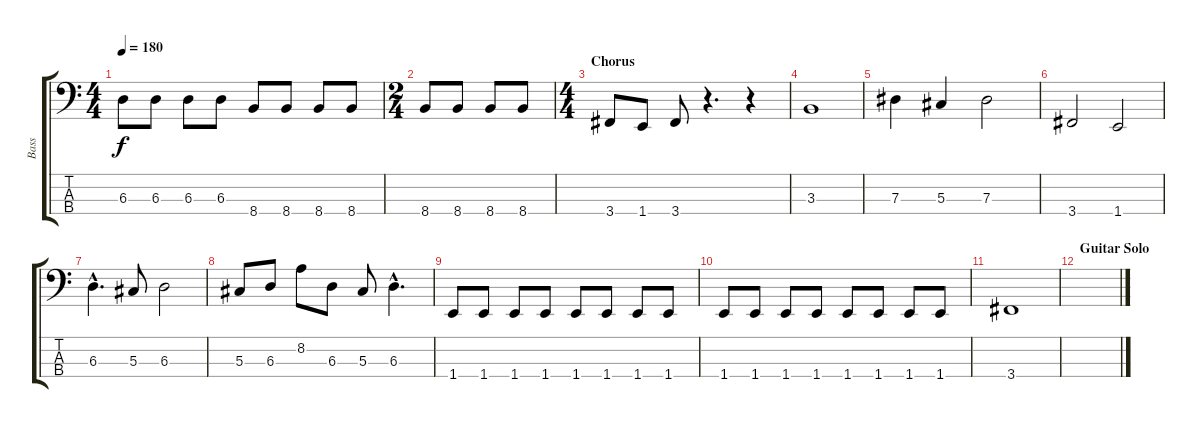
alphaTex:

\track ("Bass" "Bass") {instrument electricbassfinger}
\staff {score tabs}
\tuning (Gb2 Db2 Ab1 Eb1) {hide}
\ts (4 4)
\tempo 180
\clef f4
\ks c
6.3.8{dy f} 6.3.8 6.3.8 6.3.8 8.4.8 8.4.8 8.4.8 8.4.8 |
\ts (2 4)
8.4.8 8.4.8 8.4.8 8.4.8 |
\ts (4 4)
\section ("" "Chorus")
3.4.8 1.4.8 3.4.8 r.4{d} r.4 |
3.3.1 |
7.3.4 5.3.4 7.3.2 |
3.4.2 1.4.2 |
6.3{hac}.4{d} 5.3.8 6.3.2 |
5.3.8 6.3.8 8.2.8 6.3.8 5.3.8 6.3{hac}.4{d} |
1.4.8 1.4.8 1.4.8 1.4.8 1.4.8 1.4.8 1.4.8 1.4.8 |
1.4.8 1.4.8 1.4.8 1.4.8 1.4.8 1.4.8 1.4.8 1.4.8 |
3.4.1 |
\section ("" "Guitar Solo")
